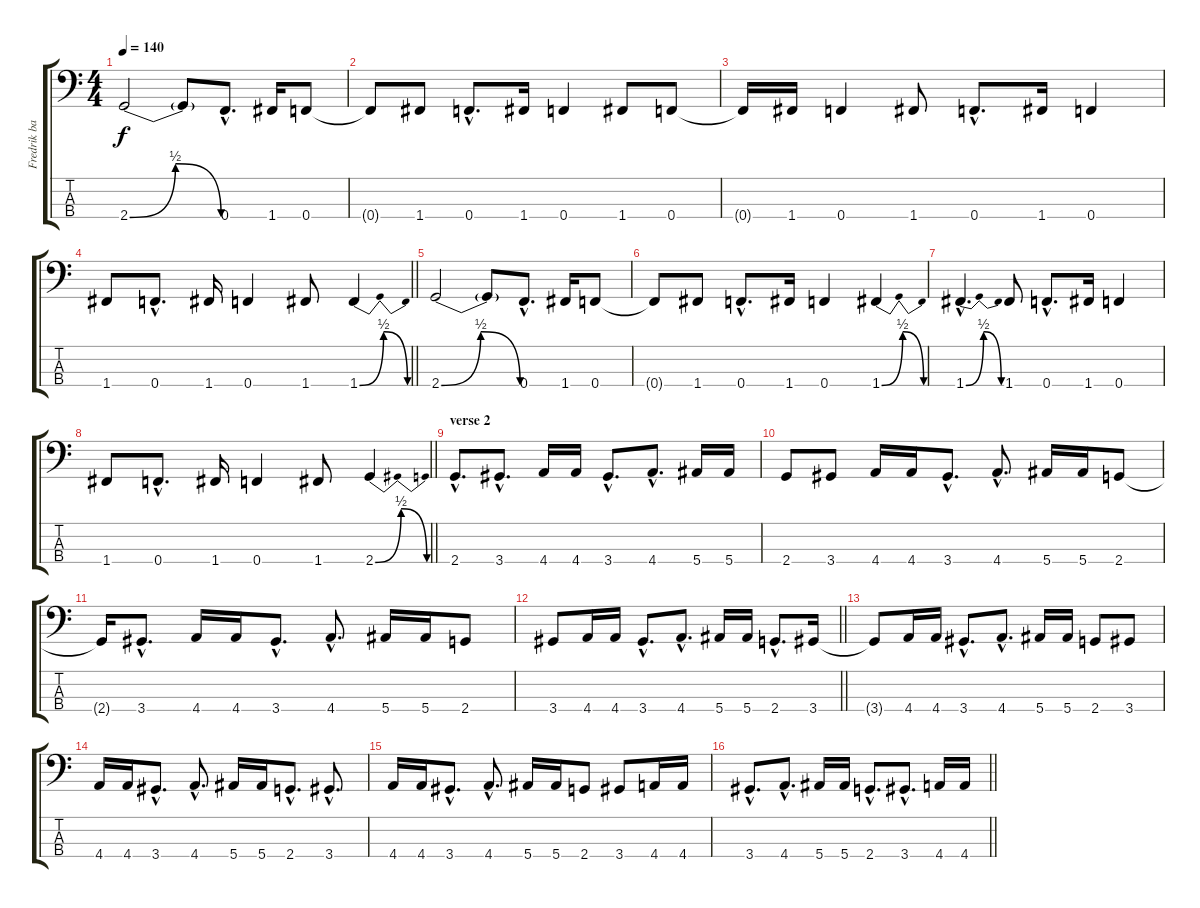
\track ("Fredrik bass" "Fredrik ba") {instrument electricbasspick}
\staff {score tabs}
\tuning (Ab2 Eb2 Bb1 F1) {hide}
\ts (4 4)
\tempo 140
\clef f4
\ks c
2.4{be (bendrelease 0 0 2 2 27 2 60 0)}.2{dy f} 2.4{t}.8 0.4{hac}.8{d} 1.4.16 0.4.8 |
0.4{t}.8 1.4.8 0.4{hac}.8{d} 1.4.16 0.4.4 1.4.8 0.4.8 |
0.4{t}.16 1.4.16 0.4.4 1.4.8 0.4{hac}.8{d} 1.4.16 0.4.4 |
\barLineRight lightlight
1.4.8 0.4{hac}.8{d} 1.4.16 0.4.4 1.4.8 1.4{be (bendrelease 0 0 2 2 27 2 60 0)}.4 |
2.4{be (bendrelease 0 0 2 2 27 2 60 0)}.2 2.4{t}.8 0.4{hac}.8{d} 1.4.16 0.4.8 |
0.4{t}.8 1.4.8 0.4{hac}.8{d} 1.4.16 0.4.4 1.4{be (bendrelease 0 0 2 2 2 2 60 0)}.4 |
1.4{be (bendrelease 0 0 2 2 2 2 60 0) hac}.4{d} 1.4.8 0.4{hac}.8{d} 1.4.16 0.4.4 |
\barLineRight lightlight
1.4.8 0.4{hac}.8{d} 1.4.16 0.4.4 1.4.8 2.4{be (bendrelease 0 0 2 2 27 2 60 0)}.4 |
\section ("" "verse 2")
2.4{hac}.8{d} 3.4{hac}.8{d} 4.4.16 4.4.16 3.4{hac}.8{d} 4.4{hac}.8{d} 5.4.16 5.4.16 |
2.4.8 3.4.8 4.4.16 4.4.16 3.4{hac}.8{d} 4.4{hac}.8{d} 5.4.16 5.4.16 2.4.8 |
2.4{t}.16 3.4{hac}.8{d} 4.4.16 4.4.16 3.4{hac}.8{d} 4.4{hac}.8{d} 5.4.16 5.4.16 2.4.8 |
\barLineRight lightlight
3.4.8 4.4.16 4.4.16 3.4{hac}.8{d} 4.4{hac}.8{d} 5.4.16 5.4.16 2.4{hac}.8{d} 3.4.16 |
3.4{t}.8 4.4.16 4.4.16 3.4{hac}.8{d} 4.4{hac}.8{d} 5.4.16 5.4.16 2.4.8 3.4.8 |
4.4.16 4.4.16 3.4{hac}.8{d} 4.4{hac}.8{d} 5.4.16 5.4.16 2.4{hac}.8{d} 3.4{hac}.8{d} |
4.4.16 4.4.16 3.4{hac}.8{d} 4.4{hac}.8{d} 5.4.16 5.4.16 2.4.8 3.4.8 4.4.16 4.4.16 |
\barLineRight lightlight
3.4{hac}.8{d} 4.4{hac}.8{d} 5.4.16 5.4.16 2.4{hac}.8{d} 3.4{hac}.8{d} 4.4.16 4.4.16
